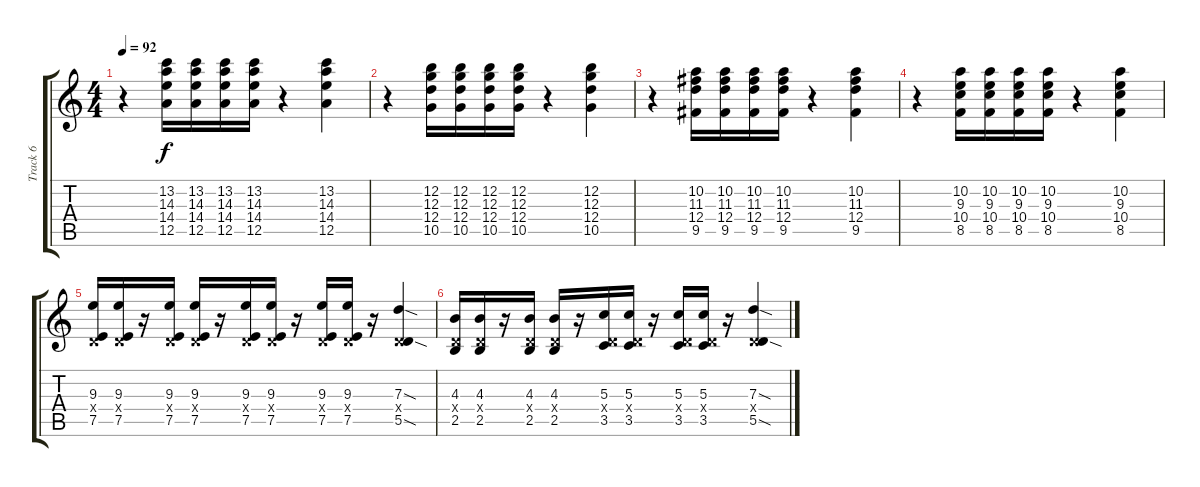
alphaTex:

\track ("Track 6" "Track 6") {instrument distortionguitar}
\staff {score tabs}
\tuning (E4 B3 G3 D3 A2 E2) {hide}
\ts (4 4)
\tempo 92
\clef g2
\ks c
r.4{dy f instrument distortionguitar} (13.2 14.3 14.4 12.5).16 (13.2 14.3 14.4 12.5).16 (13.2 14.3 14.4 12.5).16 (13.2 14.3 14.4 12.5).16 r.4 (13.2 14.3 14.4 12.5).4 |
r.4 (12.2 12.3 12.4 10.5).16 (12.2 12.3 12.4 10.5).16 (12.2 12.3 12.4 10.5).16 (12.2 12.3 12.4 10.5).16 r.4 (12.2 12.3 12.4 10.5).4 |
r.4 (10.2 11.3 12.4 9.5).16 (10.2 11.3 12.4 9.5).16 (10.2 11.3 12.4 9.5).16 (10.2 11.3 12.4 9.5).16 r.4 (10.2 11.3 12.4 9.5).4 |
r.4 (10.2 9.3 10.4 8.5).16 (10.2 9.3 10.4 8.5).16 (10.2 9.3 10.4 8.5).16 (10.2 9.3 10.4 8.5).16 r.4 (10.2 9.3 10.4 8.5).4 |
(9.3 0.4{x} 7.5).16 (9.3 0.4{x} 7.5).16 r.16 (9.3 0.4{x} 7.5).16 (9.3 0.4{x} 7.5).16 r.16 (9.3 0.4{x} 7.5).16 (9.3 0.4{x} 7.5).16 r.16 (9.3 0.4{x} 7.5).16 (9.3 0.4{x} 7.5).16 r.16 (7.3{sod} 0.4{x} 5.5{sod}).4 |
(4.3 0.4{x} 2.5).16 (4.3 0.4{x} 2.5).16 r.16 (4.3 0.4{x} 2.5).16 (4.3 0.4{x} 2.5).16 r.16 (5.3 0.4{x} 3.5).16 (5.3 0.4{x} 3.5).16 r.16 (5.3 0.4{x} 3.5).16 (5.3 0.4{x} 3.5).16 r.16 (7.3{sod} 0.4{x} 5.5{sod}).4
